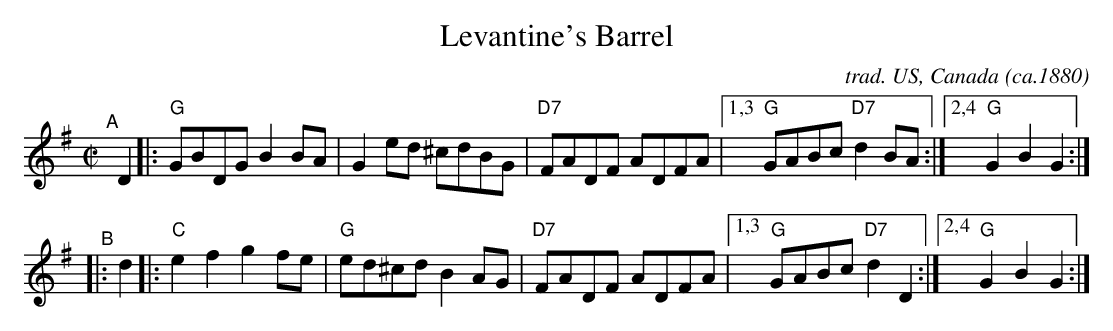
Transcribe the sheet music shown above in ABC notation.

X:1
T: Levantine's Barrel
C: trad. US, Canada
O: ca.1880
M: C|
L: 1/8
K: G
"^A"[|] D2 |:\
"G"GBDG B2BA | G2ed ^cdBG | "D7"FADF ADFA |[1,3 "G"GABc "D7"d2BA :|[2,4 "G"G2B2 G2 :|
"^B"|: d2 |:\
"C"e2f2 g2fe | "G"ed^cd B2AG | "D7"FADF ADFA |[1,3 "G"GABc "D7"d2D2 :|[2,4 "G"G2B2 G2 :|
